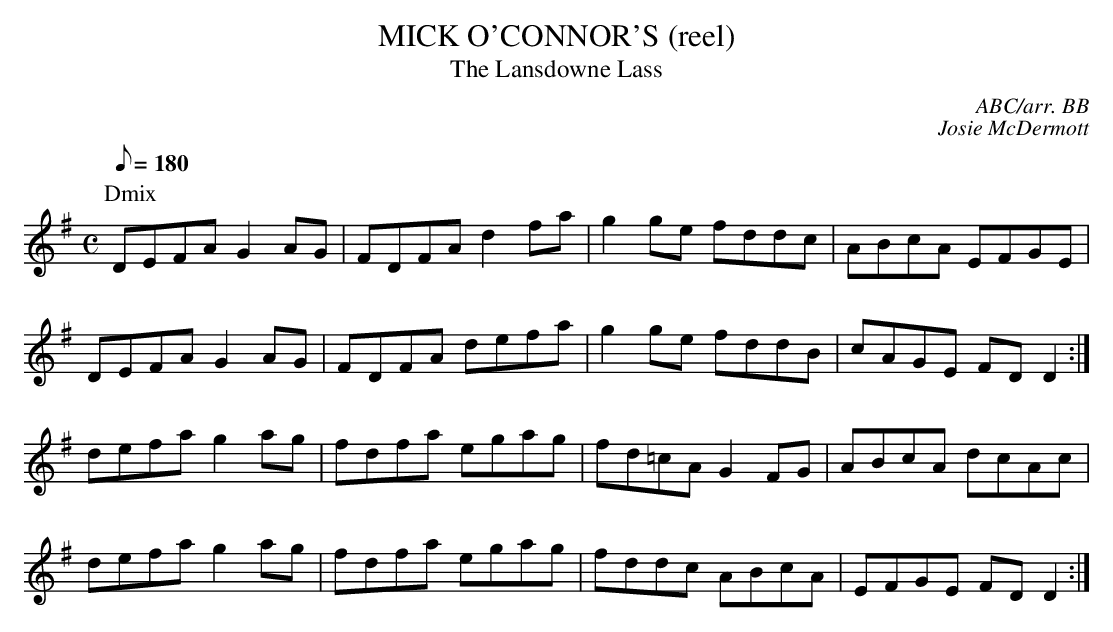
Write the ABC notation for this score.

X:1
T:MICK O'CONNOR'S (reel)
T:The Lansdowne Lass
C:ABC/arr. BB
C:Josie McDermott
L:1/8
M:C
Q:180
K:G
P:Dmix
DEFA G2AG|FDFA d2fa|g2ge fddc|ABcA EFGE|
DEFA G2AG|FDFA defa|g2ge fddB|cAGE FDD2 :|
defa g2ag|fdfa egag|fd=cA G2FG|ABcA dcAc|
defa g2ag|fdfa egag|fddc ABcA|EFGE FDD2 :|
